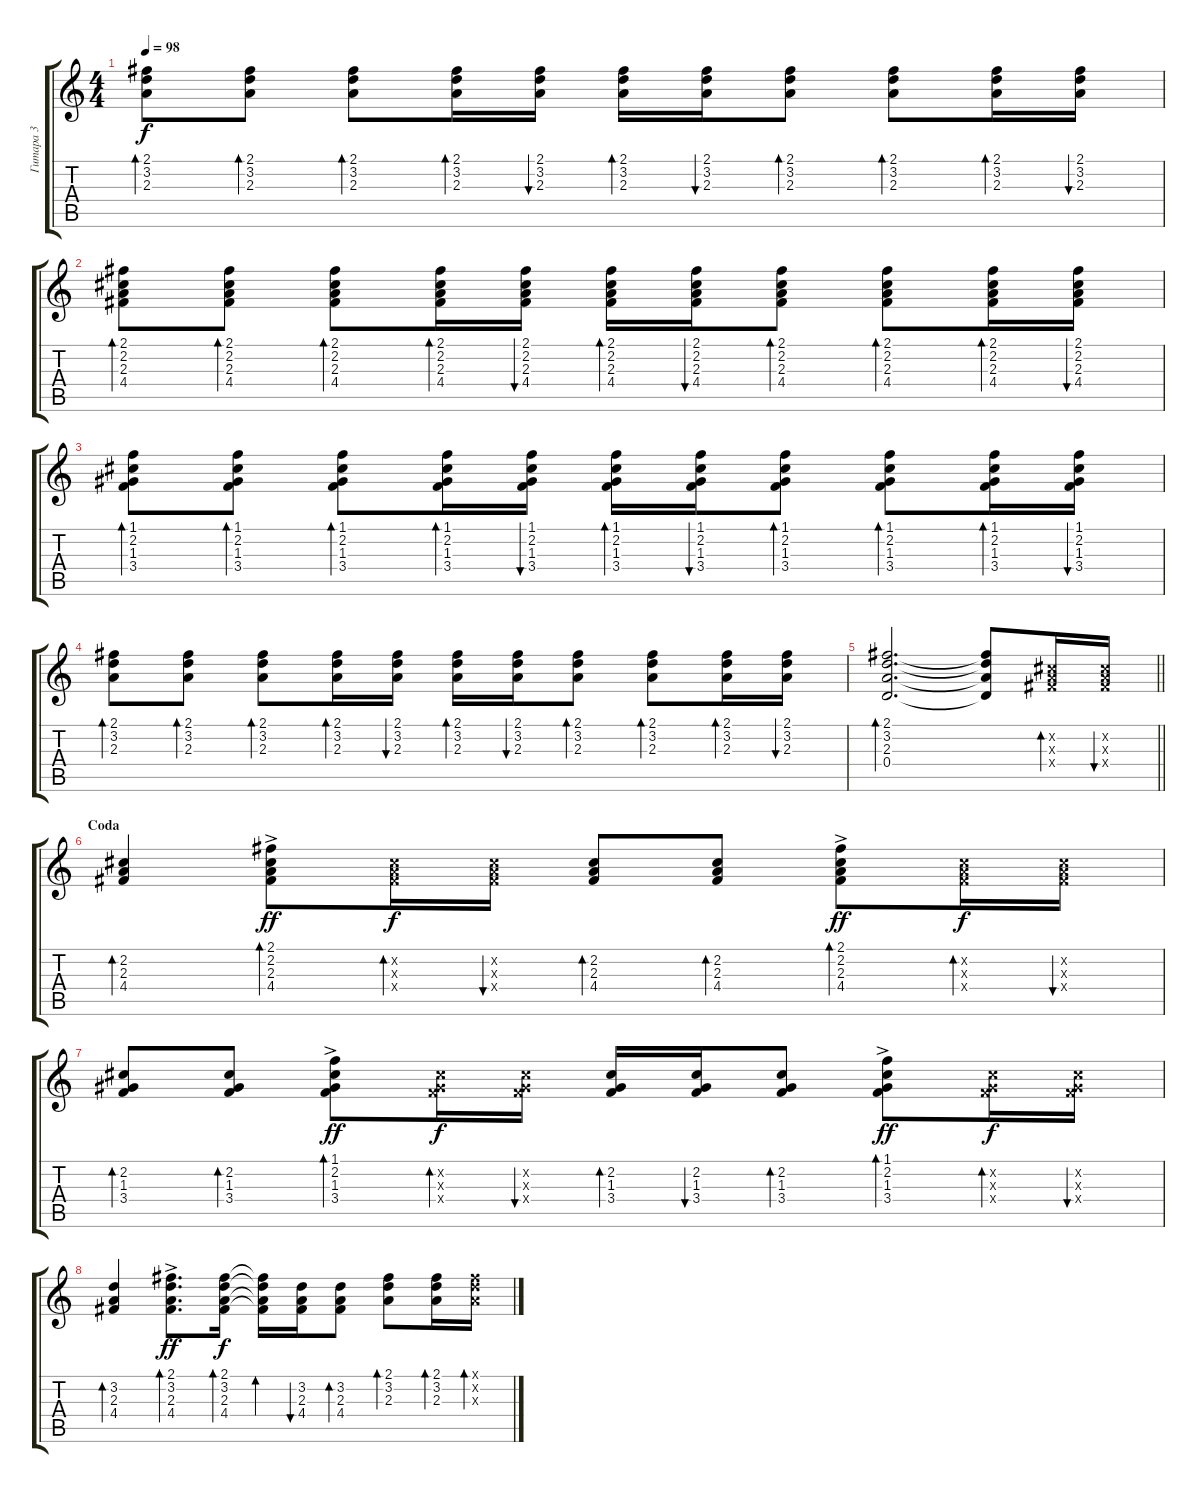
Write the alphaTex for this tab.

\track ("Гитара 3" "Гитара 3") {instrument acousticguitarsteel}
\staff {score tabs}
\tuning (E4 B3 G3 D3 A2 E2) {hide}
\ts (4 4)
\tempo 98
\clef g2
\ks c
(2.1 3.2 2.3).8{bd 60 dy f} (2.1 3.2 2.3).8{bd 60} (2.1 3.2 2.3).8{bd 60} (2.1 3.2 2.3).16{bd 60} (2.1 3.2 2.3).16{bu 60} (2.1 3.2 2.3).16{bd 60} (2.1 3.2 2.3).16{bu 60} (2.1 3.2 2.3).8{bd 60} (2.1 3.2 2.3).8{bd 60} (2.1 3.2 2.3).16{bd 60} (2.1 3.2 2.3).16{bu 60} |
(2.1 2.2 2.3 4.4).8{bd 60} (2.1 2.2 2.3 4.4).8{bd 60} (2.1 2.2 2.3 4.4).8{bd 60} (2.1 2.2 2.3 4.4).16{bd 60} (2.1 2.2 2.3 4.4).16{bu 60} (2.1 2.2 2.3 4.4).16{bd 60} (2.1 2.2 2.3 4.4).16{bu 60} (2.1 2.2 2.3 4.4).8{bd 60} (2.1 2.2 2.3 4.4).8{bd 60} (2.1 2.2 2.3 4.4).16{bd 60} (2.1 2.2 2.3 4.4).16{bu 60} |
(1.1 2.2 1.3 3.4).8{bd 60} (1.1 2.2 1.3 3.4).8{bd 60} (1.1 2.2 1.3 3.4).8{bd 60} (1.1 2.2 1.3 3.4).16{bd 60} (1.1 2.2 1.3 3.4).16{bu 60} (1.1 2.2 1.3 3.4).16{bd 60} (1.1 2.2 1.3 3.4).16{bu 60} (1.1 2.2 1.3 3.4).8{bd 60} (1.1 2.2 1.3 3.4).8{bd 60} (1.1 2.2 1.3 3.4).16{bd 60} (1.1 2.2 1.3 3.4).16{bu 60} |
(2.1 3.2 2.3).8{bd 60} (2.1 3.2 2.3).8{bd 60} (2.1 3.2 2.3).8{bd 60} (2.1 3.2 2.3).16{bd 60} (2.1 3.2 2.3).16{bu 60} (2.1 3.2 2.3).16{bd 60} (2.1 3.2 2.3).16{bu 60} (2.1 3.2 2.3).8{bd 60} (2.1 3.2 2.3).8{bd 60} (2.1 3.2 2.3).16{bd 60} (2.1 3.2 2.3).16{bu 60} |
\barLineRight lightlight
(2.1 3.2 2.3 0.4).2{d bd 60} (2.1{t} 3.2{t} 2.3{t} 0.4{t}).8 (2.2{x} 2.3{x} 4.4{x}).16{bd 60} (2.2{x} 2.3{x} 4.4{x}).16{bu 60} |
\section ("" "Coda")
(2.2 2.3 4.4).4{bd 60 volume 7 balance 8} (2.1 2.2{ac} 2.3{ac} 4.4{ac}).8{bd 60 dy ff} (2.2{x} 2.3{x} 4.4{x}).16{bd 60 dy f} (2.2{x} 2.3{x} 4.4{x}).16{bu 60} (2.2 2.3 4.4).8{bd 60} (2.2 2.3 4.4).8{bd 60} (2.1 2.2{ac} 2.3{ac} 4.4{ac}).8{bd 60 dy ff} (2.2{x} 2.3{x} 4.4{x}).16{bd 60 dy f} (2.2{x} 2.3{x} 4.4{x}).16{bu 60} |
(2.2 1.3 3.4).8{bd 60} (2.2 1.3 3.4).8{bd 60} (1.1{ac} 2.2{ac} 1.3{ac} 3.4{ac}).8{bd 60 dy ff} (2.2{x} 1.3{x} 3.4{x}).16{bd 60 dy f} (2.2{x} 1.3{x} 3.4{x}).16{bu 60} (2.2 1.3 3.4).16{bd 60} (2.2 1.3 3.4).16{bu 60} (2.2 1.3 3.4).8{bd 60} (1.1{ac} 2.2{ac} 1.3{ac} 3.4{ac}).8{bd 60 dy ff} (2.2{x} 1.3{x} 3.4{x}).16{bd 60 dy f} (2.2{x} 1.3{x} 3.4{x}).16{bu 60} |
(3.2 2.3 4.4).4{bd 60} (2.1{ac} 3.2{ac} 2.3{ac} 4.4).8{d bd 60 dy ff} (2.1 3.2 2.3 4.4).16{bd 60 dy f} (2.1{t} 3.2{t} 2.3{t} 4.4{t}).16{bd 60} (3.2 2.3 4.4).16{bu 60} (3.2 2.3 4.4).8{bd 60} (2.1 3.2 2.3).8{bd 60} (2.1 3.2 2.3).16{bd 60} (2.1{x} 3.2{x} 2.3{x}).16{bd 60}
